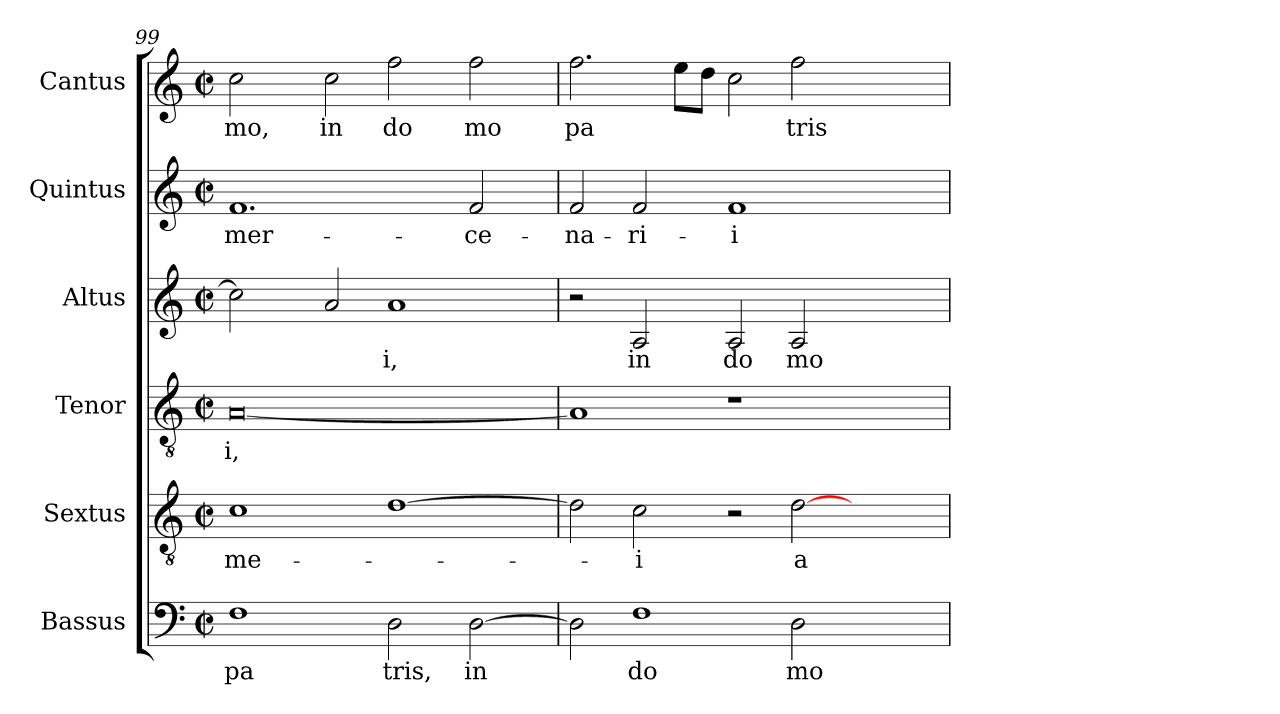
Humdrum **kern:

**kern	**text	**kern	**text	**kern	**text	**kern	**text	**kern	**text	**kern	**text
*part6	*part6	*part5	*part5	*part4	*part4	*part3	*part3	*part2	*part2	*part1	*part1
*staff6	*staff6	*staff5	*staff5	*staff4	*staff4	*staff3	*staff3	*staff2	*staff2	*staff1	*staff1
*I"Bassus	*	*I"Sextus	*	*I"Tenor	*	*I"Altus	*	*I"Quintus	*	*I"Cantus	*
!!LO:LB:g=z
*clefF4	*	*clefGv2	*	*clefGv2	*	*clefG2	*	*clefG2	*	*clefG2	*
*M2/2	*	*M2/2	*	*M2/2	*	*M2/2	*	*M2/2	*	*M2/2	*
*met(c|)	*	*met(c|)	*	*met(c|)	*	*met(c|)	*	*met(c|)	*	*met(c|)	*
=99	=99	=99	=99	=99	=99	=99	=99	=99	=99	=99	=99
!	!LO:LY:b:cj	!	!LO:LY:b:cj	!	!LO:LY:b:rj	!	!	!	!LO:LY:b:cj	!	!LO:LY:b:cj
*	*	*	*	*	*	*^	*	*	*	*	*
1F	pa	1c	me-	[<0A	i,	2cc\]	4ryy	.	1.f	mer-	2cc\	-mo,
.	.	.	.	.	.	.	16.ryy	.	.	.	.	.
.	.	.	.	.	.	.	1ryy	.	.	.	.	.
!	!	!	!	!	!	!	!	!	!	!	!	!LO:LY:b:cj
.	.	.	.	.	.	2a/	.	.	.	.	2cc\	in
!	!LO:LY:b:cj	!	!	!	!	!	!	!LO:LY:b:cj	!	!	!	!LO:LY:b:cj
2D\	tris,	[>1d	.	.	.	1a	.	i,	.	.	2ff\	do
.	.	.	.	.	.	.	2ryy	.	.	.	.	.
!	!LO:LY:b:cj	!	!	!	!	!	!	!	!	!LO:LY:b:cj	!	!LO:LY:b:cj
[>2D\	in	.	.	.	.	.	.	.	2f/	-ce-	2ff\	mo
.	.	.	.	.	.	.	8ryy	.	.	.	.	.
.	.	.	.	.	.	.	32ryy	.	.	.	.	.
=100	=100	=100	=100	=100	=100	=100	=100	=100	=100	=100	=100	=100
!	!	!	!	!	!	!	!	!	!	!LO:LY:b:cj	!	!LO:LY:b:cj
*	*	*	*	*	*	*v	*v	*	*	*	*	*
2D\]	.	2d\]	.	1A]	.	2r	.	2f/	-na-	2.ff\	pa
!	!LO:LY:b:cj	!	!LO:LY:b:cj	!	!	!	!LO:LY:b:cj	!	!LO:LY:b:cj	!	!
1F	do	2c\	-i	.	.	2A/	in	2f/	-ri-	.	.
.	.	.	.	.	.	.	.	.	.	8ee\L	.
.	.	.	.	.	.	.	.	.	.	8dd\J	.
!	!	!	!	!LO:N:vis=1	!	!	!LO:LY:b:cj	!	!LO:LY:b:cj	!	!
.	.	2r	.	0r	.	2A/	do	1f	-i	2cc\	.
!	!LO:LY:b:cj	!	!LO:LY:b:cj	!	!	!	!LO:LY:b:cj	!	!	!	!LO:LY:b:cj
2D\	mo	[>2d\	a-	.	.	2A/	mo	.	.	2ff\	tris
1ryy	.	1ryy	.	.	.	1ryy	.	1ryy	.	1ryy	.
=	=	=	=	=	=	=	=	=	=	=	=
*-	*-	*-	*-	*-	*-	*-	*-	*-	*-	*-	*-
